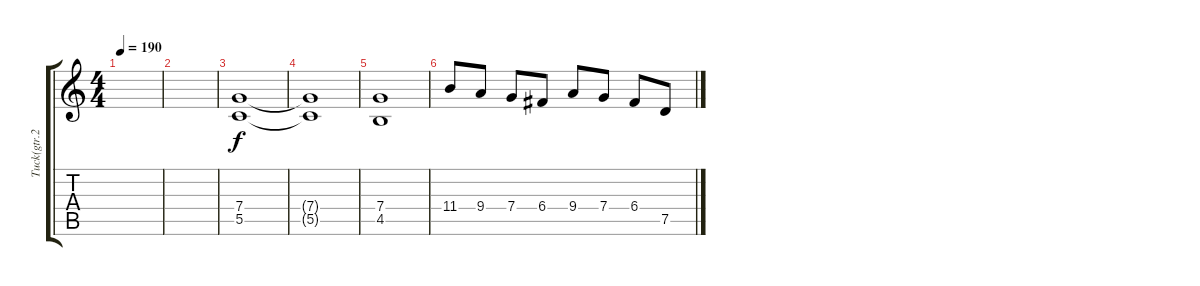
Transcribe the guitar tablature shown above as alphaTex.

\track ("Tuck(gtr.2)" "Tuck(gtr.2") {instrument distortionguitar}
\staff {score tabs}
\tuning (D4 A3 F3 C3 G2 C2) {hide}
\ts (4 4)
\tempo 190
\clef g2
\ks c
|
|
(7.4 5.5).1 |
(7.4{t} 5.5{t}).1 |
(7.4 4.5).1 |
11.4.8 9.4.8 7.4.8 6.4.8 9.4.8 7.4.8 6.4.8 7.5.8
